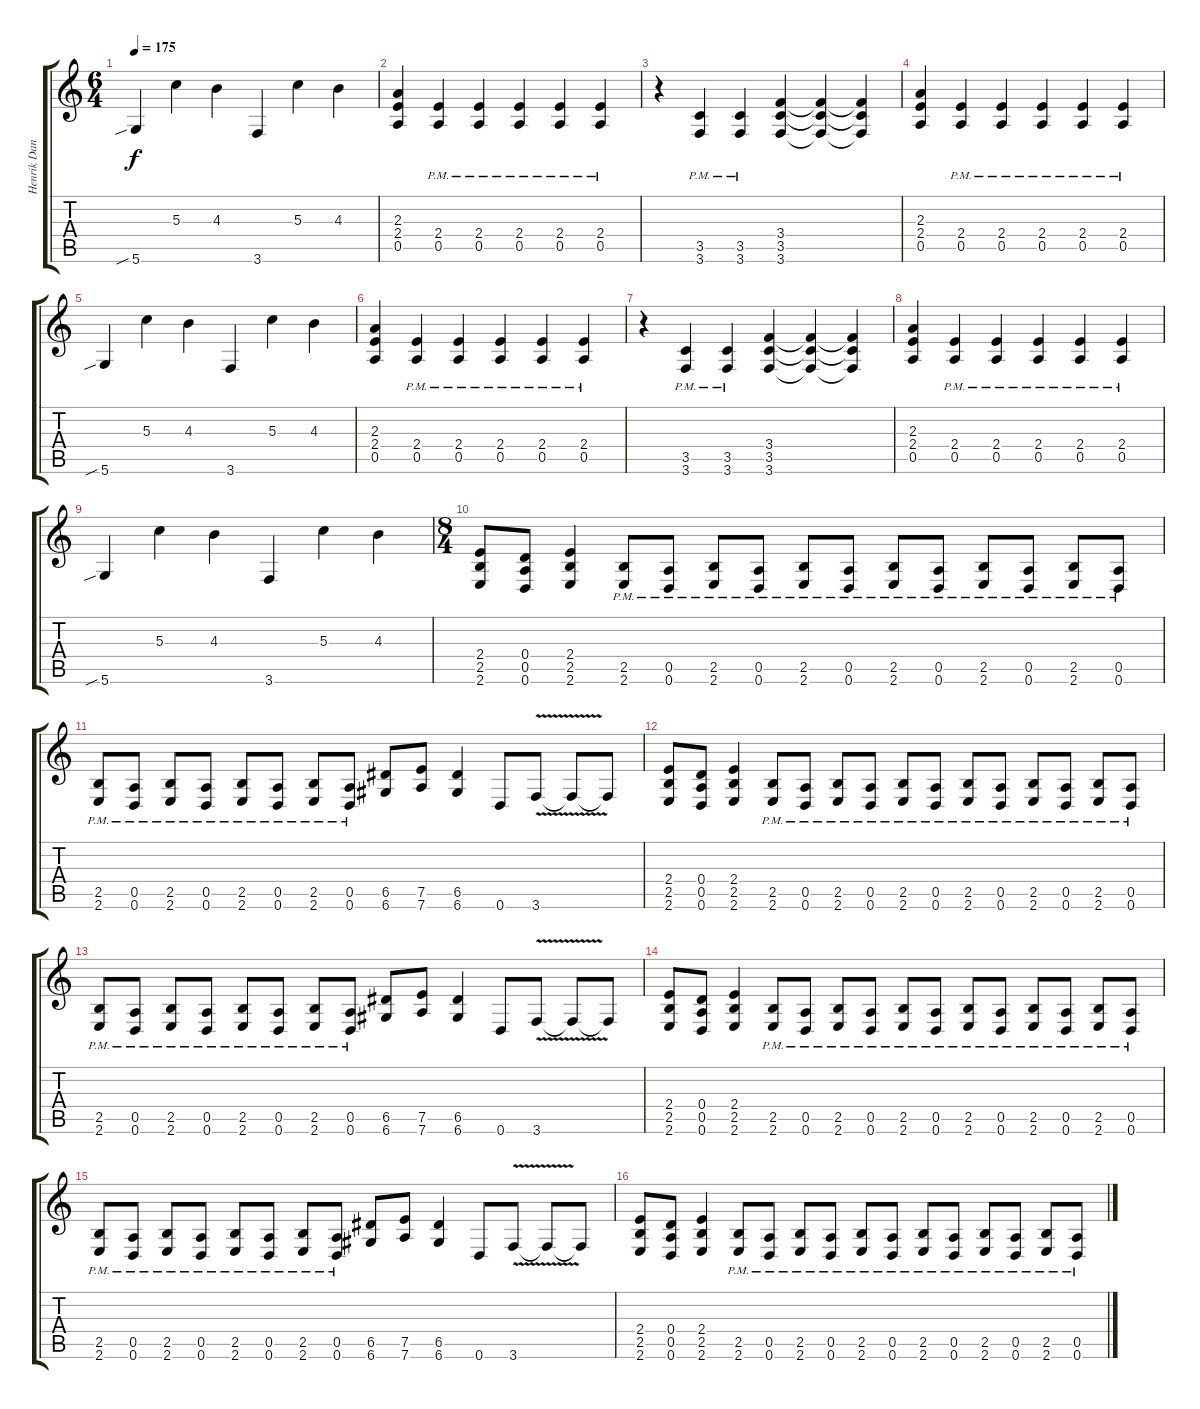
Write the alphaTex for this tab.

\track ("Henrik Danhage" "Henrik Dan") {instrument distortionguitar}
\staff {score tabs}
\tuning (E4 B3 G3 D3 A2 D2) {hide}
\ts (6 4)
\tempo 175
\clef g2
\ks c
5.6{sib}.4{dy f} 5.3.4 4.3.4 3.6.4 5.3.4 4.3.4 |
(2.3 2.4 0.5).4 (2.4{pm} 0.5{pm}).4 (2.4{pm} 0.5{pm}).4 (2.4{pm} 0.5{pm}).4 (2.4{pm} 0.5{pm}).4 (2.4{pm} 0.5{pm}).4 |
r.4 (3.5{pm} 3.6{pm}).4 (3.5{pm} 3.6{pm}).4 (3.4 3.5 3.6).4 (3.4{t} 3.5{t} 3.6{t}).4 (3.4{t} 3.5{t} 3.6{t}).4 |
(2.3 2.4 0.5).4 (2.4{pm} 0.5{pm}).4 (2.4{pm} 0.5{pm}).4 (2.4{pm} 0.5{pm}).4 (2.4{pm} 0.5{pm}).4 (2.4{pm} 0.5{pm}).4 |
5.6{sib}.4 5.3.4 4.3.4 3.6.4 5.3.4 4.3.4 |
(2.3 2.4 0.5).4 (2.4{pm} 0.5{pm}).4 (2.4{pm} 0.5{pm}).4 (2.4{pm} 0.5{pm}).4 (2.4{pm} 0.5{pm}).4 (2.4{pm} 0.5{pm}).4 |
r.4 (3.5{pm} 3.6{pm}).4 (3.5{pm} 3.6{pm}).4 (3.4 3.5 3.6).4 (3.4{t} 3.5{t} 3.6{t}).4 (3.4{t} 3.5{t} 3.6{t}).4 |
(2.3 2.4 0.5).4 (2.4{pm} 0.5{pm}).4 (2.4{pm} 0.5{pm}).4 (2.4{pm} 0.5{pm}).4 (2.4{pm} 0.5{pm}).4 (2.4{pm} 0.5{pm}).4 |
5.6{sib}.4 5.3.4 4.3.4 3.6.4 5.3.4 4.3.4 |
\ts (8 4)
(2.4 2.5 2.6).8 (0.4 0.5 0.6).8 (2.4 2.5 2.6).4 (2.5{pm} 2.6{pm}).8 (0.5{pm} 0.6{pm}).8 (2.5{pm} 2.6{pm}).8 (0.5{pm} 0.6{pm}).8 (2.5{pm} 2.6{pm}).8 (0.5{pm} 0.6{pm}).8 (2.5{pm} 2.6{pm}).8 (0.5{pm} 0.6{pm}).8 (2.5{pm} 2.6{pm}).8 (0.5{pm} 0.6{pm}).8 (2.5{pm} 2.6{pm}).8 (0.5{pm} 0.6{pm}).8 |
(2.5{pm} 2.6{pm}).8 (0.5{pm} 0.6{pm}).8 (2.5{pm} 2.6{pm}).8 (0.5{pm} 0.6{pm}).8 (2.5{pm} 2.6{pm}).8 (0.5{pm} 0.6{pm}).8 (2.5{pm} 2.6{pm}).8 (0.5{pm} 0.6{pm}).8 (6.5 6.6).8 (7.5 7.6).8 (6.5 6.6).4 0.6.8 3.6{v}.8 3.6{t}.8 3.6{t}.8 |
(2.4 2.5 2.6).8 (0.4 0.5 0.6).8 (2.4 2.5 2.6).4 (2.5{pm} 2.6{pm}).8 (0.5{pm} 0.6{pm}).8 (2.5{pm} 2.6{pm}).8 (0.5{pm} 0.6{pm}).8 (2.5{pm} 2.6{pm}).8 (0.5{pm} 0.6{pm}).8 (2.5{pm} 2.6{pm}).8 (0.5{pm} 0.6{pm}).8 (2.5{pm} 2.6{pm}).8 (0.5{pm} 0.6{pm}).8 (2.5{pm} 2.6{pm}).8 (0.5{pm} 0.6{pm}).8 |
(2.5{pm} 2.6{pm}).8 (0.5{pm} 0.6{pm}).8 (2.5{pm} 2.6{pm}).8 (0.5{pm} 0.6{pm}).8 (2.5{pm} 2.6{pm}).8 (0.5{pm} 0.6{pm}).8 (2.5{pm} 2.6{pm}).8 (0.5{pm} 0.6{pm}).8 (6.5 6.6).8 (7.5 7.6).8 (6.5 6.6).4 0.6.8 3.6{v}.8 3.6{t}.8 3.6{t}.8 |
(2.4 2.5 2.6).8 (0.4 0.5 0.6).8 (2.4 2.5 2.6).4 (2.5{pm} 2.6{pm}).8 (0.5{pm} 0.6{pm}).8 (2.5{pm} 2.6{pm}).8 (0.5{pm} 0.6{pm}).8 (2.5{pm} 2.6{pm}).8 (0.5{pm} 0.6{pm}).8 (2.5{pm} 2.6{pm}).8 (0.5{pm} 0.6{pm}).8 (2.5{pm} 2.6{pm}).8 (0.5{pm} 0.6{pm}).8 (2.5{pm} 2.6{pm}).8 (0.5{pm} 0.6{pm}).8 |
(2.5{pm} 2.6{pm}).8 (0.5{pm} 0.6{pm}).8 (2.5{pm} 2.6{pm}).8 (0.5{pm} 0.6{pm}).8 (2.5{pm} 2.6{pm}).8 (0.5{pm} 0.6{pm}).8 (2.5{pm} 2.6{pm}).8 (0.5{pm} 0.6{pm}).8 (6.5 6.6).8 (7.5 7.6).8 (6.5 6.6).4 0.6.8 3.6{v}.8 3.6{t}.8 3.6{t}.8 |
(2.4 2.5 2.6).8 (0.4 0.5 0.6).8 (2.4 2.5 2.6).4 (2.5{pm} 2.6{pm}).8 (0.5{pm} 0.6{pm}).8 (2.5{pm} 2.6{pm}).8 (0.5{pm} 0.6{pm}).8 (2.5{pm} 2.6{pm}).8 (0.5{pm} 0.6{pm}).8 (2.5{pm} 2.6{pm}).8 (0.5{pm} 0.6{pm}).8 (2.5{pm} 2.6{pm}).8 (0.5{pm} 0.6{pm}).8 (2.5{pm} 2.6{pm}).8 (0.5{pm} 0.6{pm}).8
